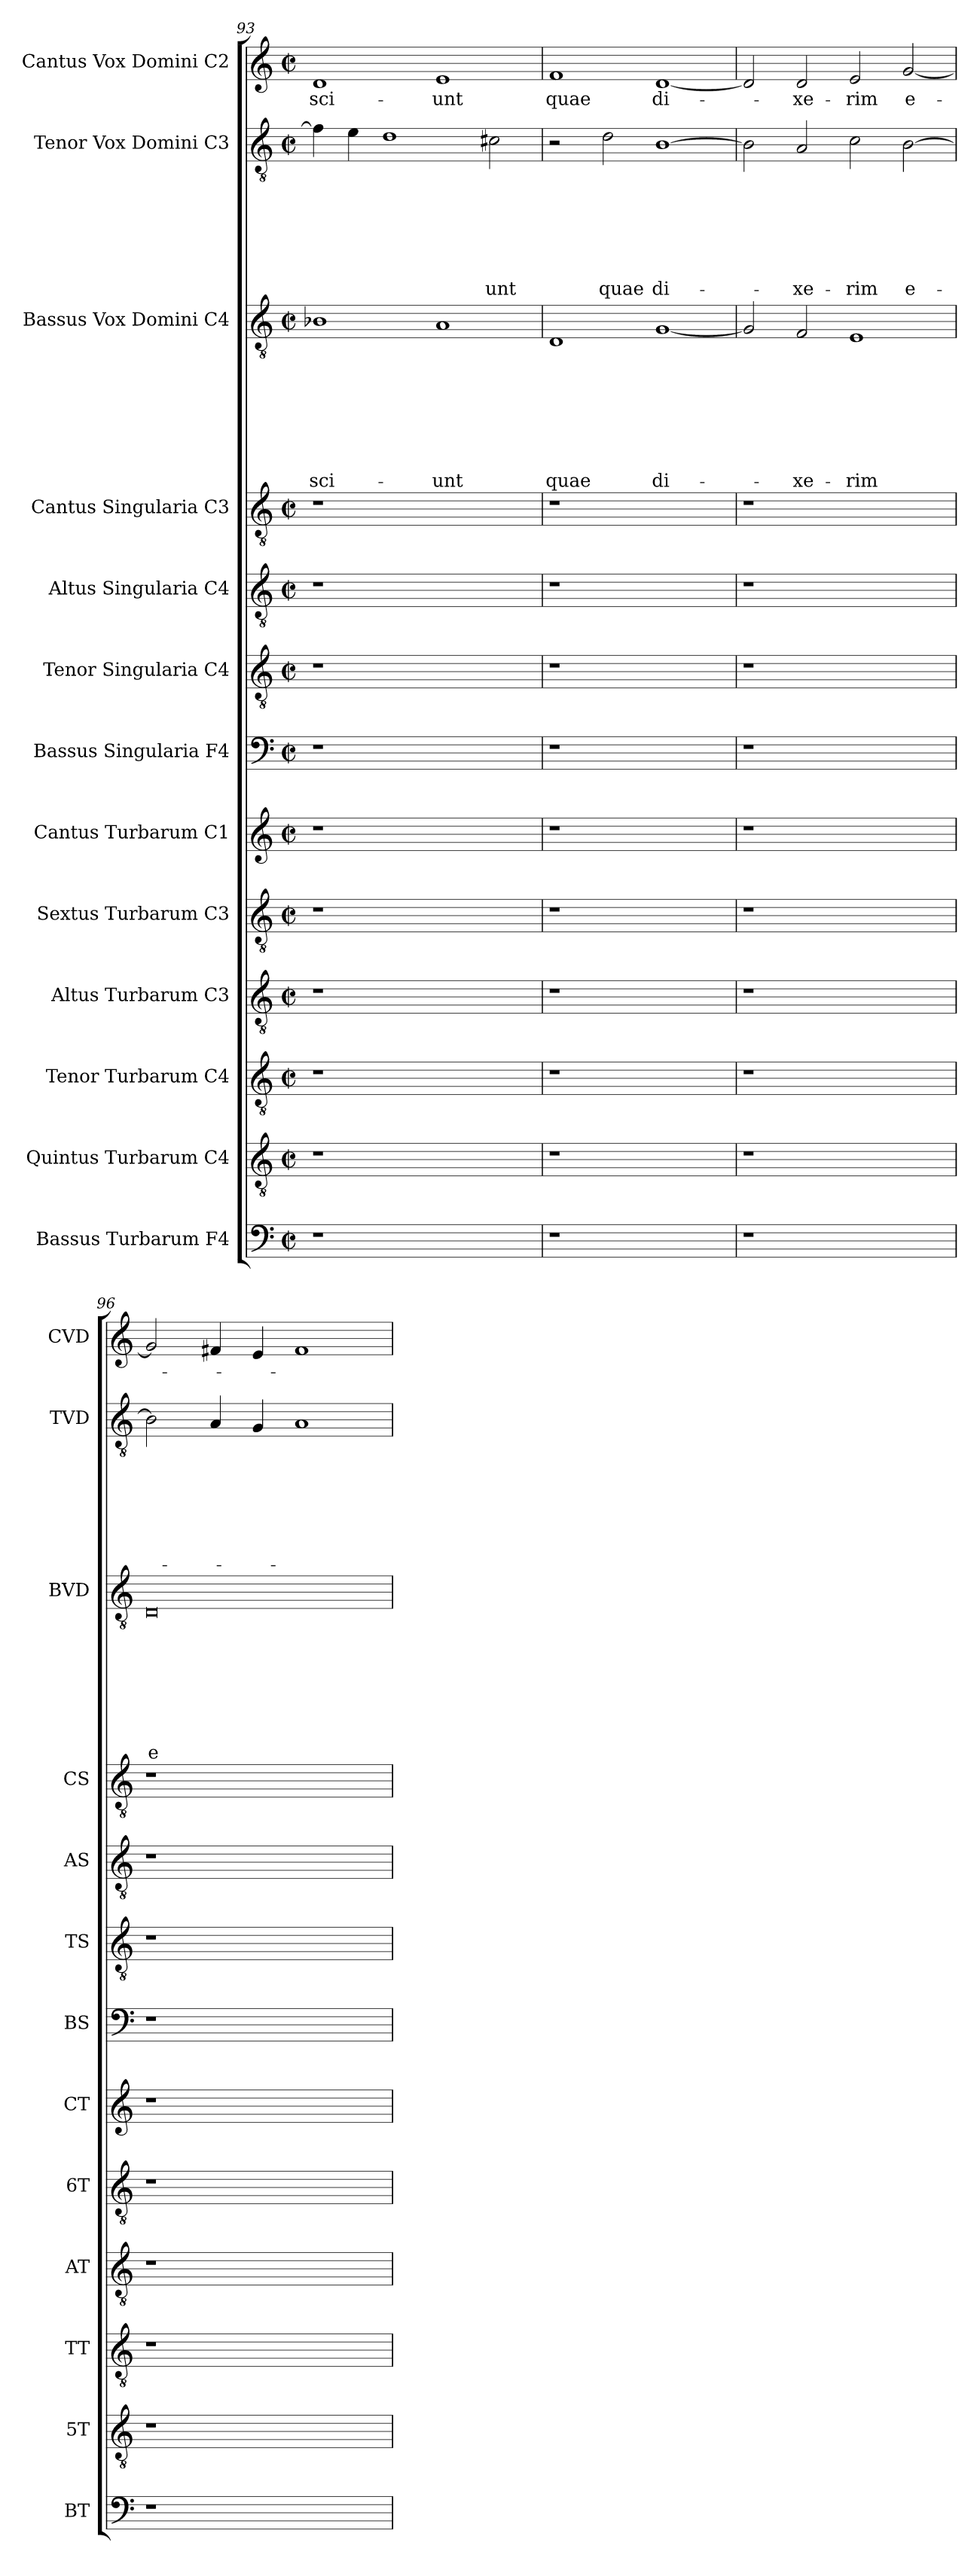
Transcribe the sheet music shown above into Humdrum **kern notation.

**kern	**kern	**kern	**kern	**kern	**kern	**kern	**kern	**kern	**kern	**kern	**text	**text	**text	**text	**text	**text	**text	**text	**kern	**text	**text	**text	**text	**text	**text	**text	**kern	**text
*part13	*part12	*part11	*part10	*part9	*part8	*part7	*part6	*part5	*part4	*part3	*part3	*part3	*part3	*part3	*part3	*part3	*part3	*part3	*part2	*part2	*part2	*part2	*part2	*part2	*part2	*part2	*part1	*part1
*staff13	*staff12	*staff11	*staff10	*staff9	*staff8	*staff7	*staff6	*staff5	*staff4	*staff3	*staff3	*staff3	*staff3	*staff3	*staff3	*staff3	*staff3	*staff3	*staff2	*staff2	*staff2	*staff2	*staff2	*staff2	*staff2	*staff2	*staff1	*staff1
*I"Bassus Turbarum F4	*I"Quintus  Turbarum C4	*I"Tenor Turbarum C4	*I"Altus Turbarum C3	*I"Sextus Turbarum C3	*I"Cantus  Turbarum C1	*I"Bassus Singularia F4	*I"Tenor  Singularia C4	*I"Altus Singularia C4	*I"Cantus  Singularia C3	*I"Bassus Vox Domini C4	*	*	*	*	*	*	*	*	*I"Tenor Vox Domini C3	*	*	*	*	*	*	*	*I"Cantus  Vox Domini C2	*
*I'BT	*I'5T	*I'TT	*I'AT	*I'6T	*I'CT	*I'BS	*I'TS	*I'AS	*I'CS	*I'BVD	*	*	*	*	*	*	*	*	*I'TVD	*	*	*	*	*	*	*	*I'CVD	*
*clefF4	*clefGv2	*clefGv2	*clefGv2	*clefGv2	*clefG2	*clefF4	*clefGv2	*clefGv2	*clefGv2	*clefGv2	*	*	*	*	*	*	*	*	*clefGv2	*	*	*	*	*	*	*	*clefG2	*
*k[]	*k[]	*k[]	*k[]	*k[]	*k[]	*k[]	*k[]	*k[]	*k[]	*k[]	*	*	*	*	*	*	*	*	*k[]	*	*	*	*	*	*	*	*k[]	*
*C:	*C:	*C:	*C:	*C:	*C:	*C:	*C:	*C:	*C:	*C:	*	*	*	*	*	*	*	*	*C:	*	*	*	*	*	*	*	*C:	*
*M2/2	*M2/2	*M2/2	*M2/2	*M2/2	*M2/2	*M2/2	*M2/2	*M2/2	*M2/2	*M2/2	*	*	*	*	*	*	*	*	*M2/2	*	*	*	*	*	*	*	*M2/2	*
*met(c|)	*met(c|)	*met(c|)	*met(c|)	*met(c|)	*met(c|)	*met(c|)	*met(c|)	*met(c|)	*met(c|)	*met(c|)	*	*	*	*	*	*	*	*	*met(c|)	*	*	*	*	*	*	*	*met(c|)	*
=93	=93	=93	=93	=93	=93	=93	=93	=93	=93	=93	=93	=93	=93	=93	=93	=93	=93	=93	=93	=93	=93	=93	=93	=93	=93	=93	=93	=93
1r	1r	1r	1r	1r	1r	1r	1r	1r	1r	1B-X	.	.	.	.	.	.	.	sci-	4f\]	.	.	.	.	.	.	.	1d	sci-
.	.	.	.	.	.	.	.	.	.	.	.	.	.	.	.	.	.	.	4e\	.	.	.	.	.	.	.	.	.
.	.	.	.	.	.	.	.	.	.	.	.	.	.	.	.	.	.	.	1d	.	.	.	.	.	.	.	.	.
1ryy	1ryy	1ryy	1ryy	1ryy	1ryy	1ryy	1ryy	1ryy	1ryy	1A	.	.	.	.	.	.	.	-unt	.	.	.	.	.	.	.	.	1e	-unt
.	.	.	.	.	.	.	.	.	.	.	.	.	.	.	.	.	.	.	2c#X\	.	.	.	.	.	.	-unt	.	.
=94	=94	=94	=94	=94	=94	=94	=94	=94	=94	=94	=94	=94	=94	=94	=94	=94	=94	=94	=94	=94	=94	=94	=94	=94	=94	=94	=94	=94
1r	1r	1r	1r	1r	1r	1r	1r	1r	1r	1D	.	.	.	.	.	.	.	quae	2r	.	.	.	.	.	.	.	1f	quae
.	.	.	.	.	.	.	.	.	.	.	.	.	.	.	.	.	.	.	2d\	.	.	.	.	.	.	quae	.	.
1ryy	1ryy	1ryy	1ryy	1ryy	1ryy	1ryy	1ryy	1ryy	1ryy	[1G	.	.	.	.	.	.	.	di-	[1B	.	.	.	.	.	.	di-	[1d	di-
=95	=95	=95	=95	=95	=95	=95	=95	=95	=95	=95	=95	=95	=95	=95	=95	=95	=95	=95	=95	=95	=95	=95	=95	=95	=95	=95	=95	=95
1r	1r	1r	1r	1r	1r	1r	1r	1r	1r	2G/]	.	.	.	.	.	.	.	.	2B\]	.	.	.	.	.	.	.	2d/]	.
.	.	.	.	.	.	.	.	.	.	2F/	.	.	.	.	.	.	.	-xe-	2A/	.	.	.	.	.	.	-xe-	2d/	-xe-
1ryy	1ryy	1ryy	1ryy	1ryy	1ryy	1ryy	1ryy	1ryy	1ryy	1E	.	.	.	.	.	.	.	-rim	2c\	.	.	.	.	.	.	-rim	2e/	-rim
.	.	.	.	.	.	.	.	.	.	.	.	.	.	.	.	.	.	.	[2B\	.	.	.	.	.	.	e-	[2g/	e-
=96	=96	=96	=96	=96	=96	=96	=96	=96	=96	=96	=96	=96	=96	=96	=96	=96	=96	=96	=96	=96	=96	=96	=96	=96	=96	=96	=96	=96
1r	1r	1r	1r	1r	1r	1r	1r	1r	1r	0D	.	.	.	.	.	.	.	e-	2B\]	.	.	.	.	.	.	.	2g/]	.
.	.	.	.	.	.	.	.	.	.	.	.	.	.	.	.	.	.	.	4A/	.	.	.	.	.	.	.	4f#X/	.
.	.	.	.	.	.	.	.	.	.	.	.	.	.	.	.	.	.	.	4G/	.	.	.	.	.	.	.	4e/	.
1ryy	1ryy	1ryy	1ryy	1ryy	1ryy	1ryy	1ryy	1ryy	1ryy	.	.	.	.	.	.	.	.	.	1A	.	.	.	.	.	.	.	1f#	.
=	=	=	=	=	=	=	=	=	=	=	=	=	=	=	=	=	=	=	=	=	=	=	=	=	=	=	=	=
*-	*-	*-	*-	*-	*-	*-	*-	*-	*-	*-	*-	*-	*-	*-	*-	*-	*-	*-	*-	*-	*-	*-	*-	*-	*-	*-	*-	*-
